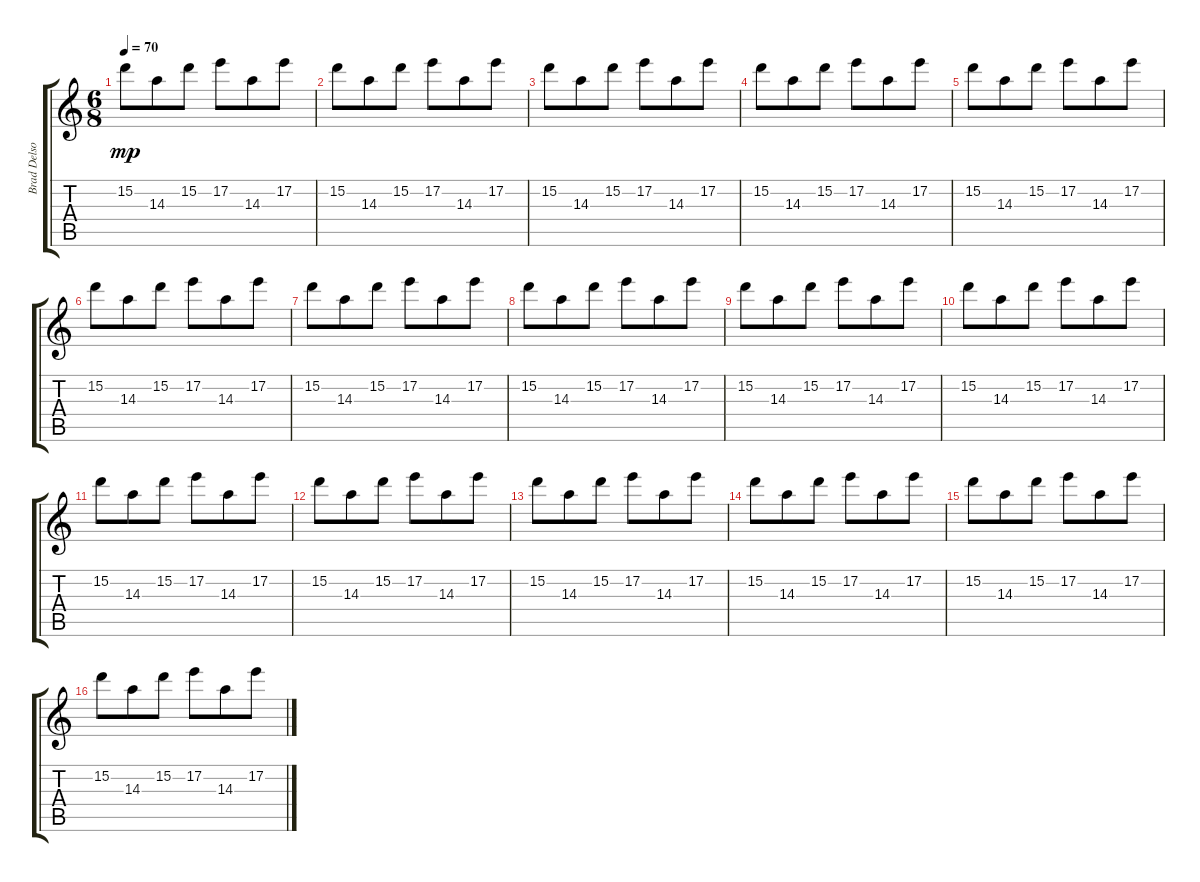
\track ("Brad Delson [Solo]" "Brad Delso") {instrument distortionguitar}
\staff {score tabs}
\tuning (E4 B3 G3 D3 A2 D2) {hide}
\ts (6 8)
\tempo 70
\clef g2
\ks c
15.2.8{dy mp} 14.3.8 15.2.8 17.2.8 14.3.8 17.2.8 |
15.2.8 14.3.8 15.2.8 17.2.8 14.3.8 17.2.8 |
15.2.8 14.3.8 15.2.8 17.2.8 14.3.8 17.2.8 |
15.2.8 14.3.8 15.2.8 17.2.8 14.3.8 17.2.8 |
15.2.8 14.3.8 15.2.8 17.2.8 14.3.8 17.2.8 |
15.2.8 14.3.8 15.2.8 17.2.8 14.3.8 17.2.8 |
15.2.8 14.3.8 15.2.8 17.2.8 14.3.8 17.2.8 |
15.2.8 14.3.8 15.2.8 17.2.8 14.3.8 17.2.8 |
15.2.8 14.3.8 15.2.8 17.2.8 14.3.8 17.2.8 |
15.2.8 14.3.8 15.2.8 17.2.8 14.3.8 17.2.8 |
15.2.8 14.3.8 15.2.8 17.2.8 14.3.8 17.2.8 |
15.2.8 14.3.8 15.2.8 17.2.8 14.3.8 17.2.8 |
15.2.8 14.3.8 15.2.8 17.2.8 14.3.8 17.2.8 |
15.2.8 14.3.8 15.2.8 17.2.8 14.3.8 17.2.8 |
15.2.8 14.3.8 15.2.8 17.2.8 14.3.8 17.2.8 |
15.2.8 14.3.8 15.2.8 17.2.8 14.3.8 17.2.8
